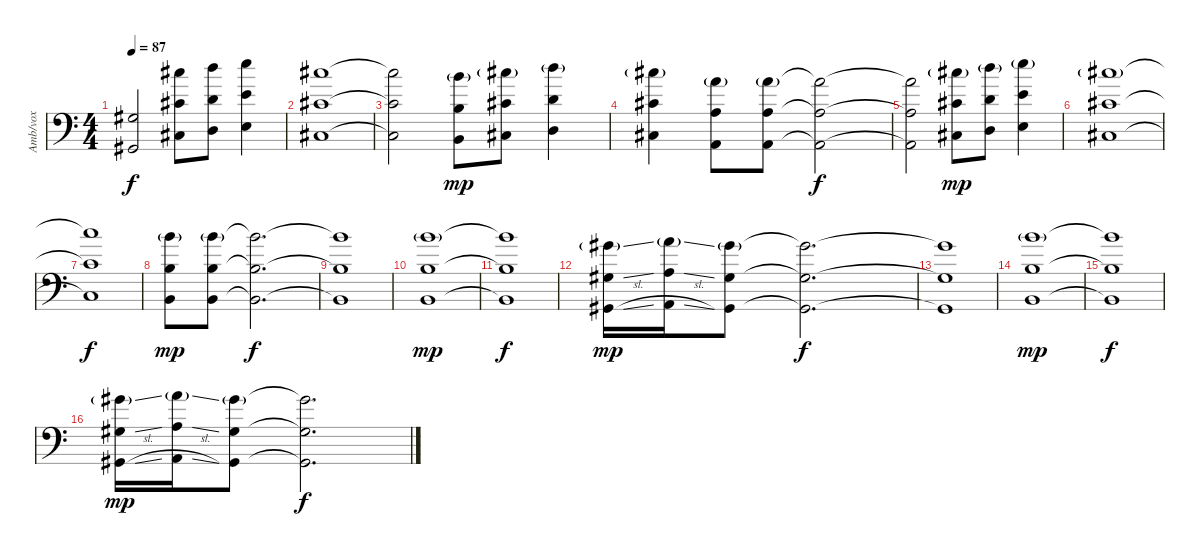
\track ("Amb/vox" "Amb/vox") {instrument stringensemble1}
\staff {score}
\tuning (Db4 A3 E3 A2 E2 A1) {hide}
\ts (4 4)
\tempo 87
\clef f4
\ks c
(4.3{t} 4.5{t}).2{dy f} (12.1 4.2 4.4).8 (13.1 5.2 5.4).8 (15.1 7.2 7.4).4 |
(12.1 4.2 4.4).1 |
(12.1{t} 4.2{t} 4.4{t}).2 (10.1{g} 2.2 2.4).8{dy mp} (12.1{g} 4.2 4.4).8 (13.1{g} 5.2 5.4).4 |
(12.1{g} 4.2 4.4).4 (8.1{g} 0.2 0.4).8 (8.1{g} 0.2 0.4).8 (8.1{t} 0.2{t} 0.4{t}).2{dy f} |
(8.1{t} 0.2{t} 0.4{t}).2 (12.1{g} 4.2 4.4).8{dy mp} (13.1{g} 5.2 5.4).8 (15.1{g} 7.2 7.4).4 |
(12.1{g} 4.2 4.4).1 |
(12.1{t} 4.2{t} 4.4{t}).1{dy f} |
(10.1{g} 2.2 2.4).8{dy mp} (10.1{g} 2.2 2.4).8 (10.1{t} 2.2{t} 2.4{t}).2{d dy f} |
(10.1{t} 2.2{t} 2.4{t}).1 |
(10.1{g} 2.2 2.4).1{dy mp} |
(10.1{t} 2.2{t} 2.4{t}).1{dy f} |
(7.1{sl g} 4.3{sl} 4.5{sl}).16{dy mp} (8.1{sl g} 5.3{sl} 5.5{sl}).16 (7.1{g} 4.3 4.5).8 (7.1{t} 4.3{t} 4.5{t}).2{d dy f} |
(7.1{t} 4.3{t} 4.5{t}).1 |
(10.1{g} 2.2 2.4).1{dy mp} |
(10.1{t} 2.2{t} 2.4{t}).1{dy f} |
(7.1{sl g} 4.3{sl} 4.5{sl}).16{dy mp} (8.1{sl g} 5.3{sl} 5.5{sl}).16 (7.1{g} 4.3 4.5).8 (7.1{t} 4.3{t} 4.5{t}).2{d dy f}
